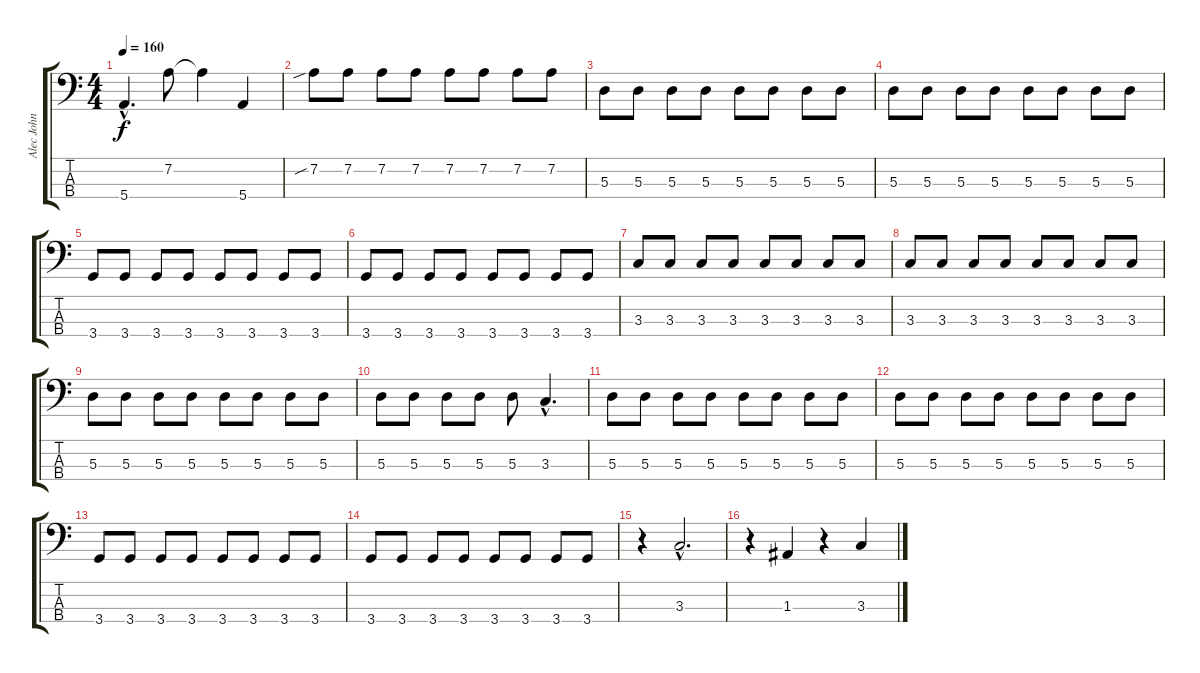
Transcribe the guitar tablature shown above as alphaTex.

\track ("Alec John Such" "Alec John ") {instrument electricbassfinger}
\staff {score tabs}
\tuning (G2 D2 A1 E1) {hide}
\ts (4 4)
\tempo 160
\clef f4
\ks c
5.4{hac}.4{d dy f} 7.2.8 7.2{t}.4 5.4.4 |
7.2{sib}.8 7.2.8 7.2.8 7.2.8 7.2.8 7.2.8 7.2.8 7.2.8 |
5.3.8 5.3.8 5.3.8 5.3.8 5.3.8 5.3.8 5.3.8 5.3.8 |
5.3.8 5.3.8 5.3.8 5.3.8 5.3.8 5.3.8 5.3.8 5.3.8 |
3.4.8 3.4.8 3.4.8 3.4.8 3.4.8 3.4.8 3.4.8 3.4.8 |
3.4.8 3.4.8 3.4.8 3.4.8 3.4.8 3.4.8 3.4.8 3.4.8 |
3.3.8 3.3.8 3.3.8 3.3.8 3.3.8 3.3.8 3.3.8 3.3.8 |
3.3.8 3.3.8 3.3.8 3.3.8 3.3.8 3.3.8 3.3.8 3.3.8 |
5.3.8 5.3.8 5.3.8 5.3.8 5.3.8 5.3.8 5.3.8 5.3.8 |
5.3.8 5.3.8 5.3.8 5.3.8 5.3.8 3.3{hac}.4{d} |
5.3.8 5.3.8 5.3.8 5.3.8 5.3.8 5.3.8 5.3.8 5.3.8 |
5.3.8 5.3.8 5.3.8 5.3.8 5.3.8 5.3.8 5.3.8 5.3.8 |
3.4.8 3.4.8 3.4.8 3.4.8 3.4.8 3.4.8 3.4.8 3.4.8 |
3.4.8 3.4.8 3.4.8 3.4.8 3.4.8 3.4.8 3.4.8 3.4.8 |
r.4 3.3{hac}.2{d} |
r.4 1.3.4 r.4 3.3.4
